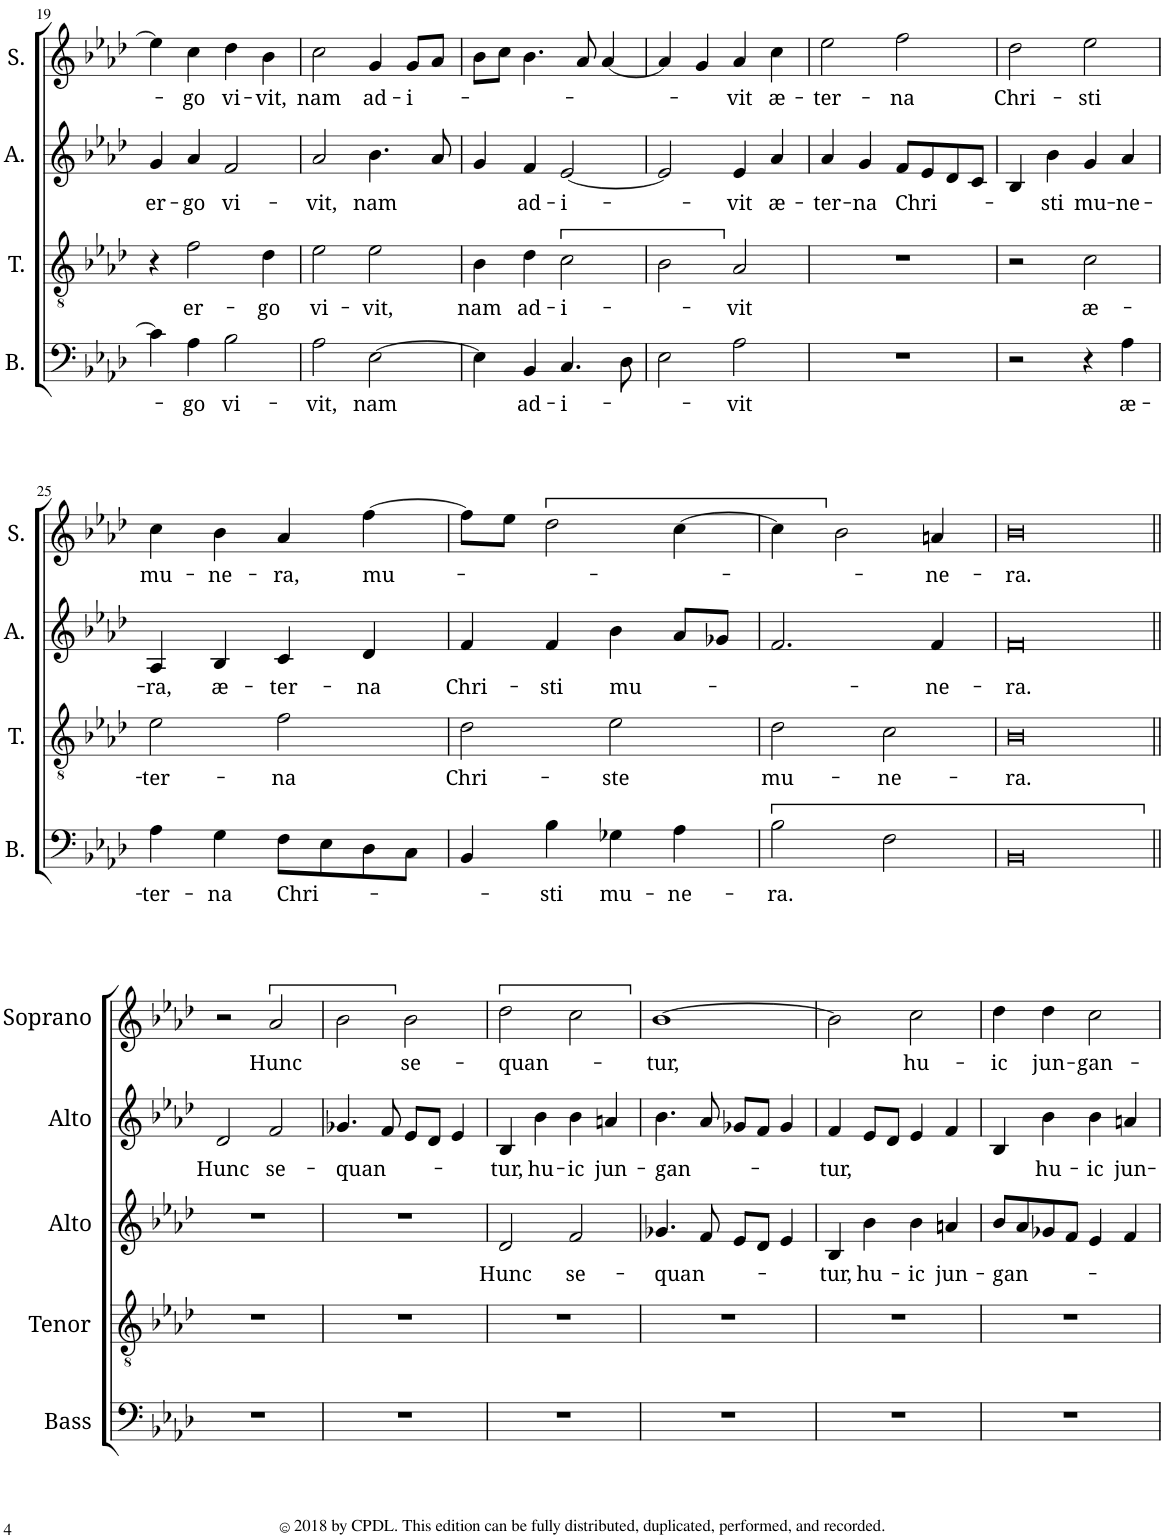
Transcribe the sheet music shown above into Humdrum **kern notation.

**kern	**text	**kern	**text	**kern	**text	**kern	**text	**kern	**text
*part5	*part5	*part4	*part4	*part3	*part3	*part2	*part2	*part1	*part1
*staff5	*staff5	*staff4	*staff4	*staff3	*staff3	*staff2	*staff2	*staff1	*staff1
*I"Bass	*	*I"Tenor	*	*I"Alto	*	*I"Alto	*	*I"Soprano	*
*I'B.	*	*I'T.	*	*I'A.	*	*I'A.	*	*I'S.	*
!!LO:PB:g=z
*clefF4	*	*clefGv2	*	*clefG2	*	*clefG2	*	*clefG2	*
*k[b-e-a-d-]	*	*k[b-e-a-d-]	*	*k[b-e-a-d-]	*	*k[b-e-a-d-]	*	*k[b-e-a-d-]	*
*M4/4	*	*M4/4	*	*M4/4	*	*M4/4	*	*M4/4	*
=19	=19	=19	=19	=19	=19	=19	=19	=19	=19
!	!	!	!	!	!	!	!LO:LY:b	!	!
4cn\]	.	4r	.	1r	.	4gn/	er-	4een\]	.
!	!LO:LY:b	!	!LO:LY:b	!	!	!	!LO:LY:b	!	!LO:LY:b
4An\	-go	2fn\	er-	.	.	4an/	-go	4ccn\	-go
!	!LO:LY:b	!	!	!	!	!	!LO:LY:b	!	!LO:LY:b
2Bn\	vi-	.	.	.	.	2fn/	vi-	4ddn\	vi-
!	!	!	!LO:LY:b	!	!	!	!	!	!LO:LY:b
.	.	4dn\	-go	.	.	.	.	4bn\	-vit,
=20	=20	=20	=20	=20	=20	=20	=20	=20	=20
!	!LO:LY:b	!	!LO:LY:b	!	!	!	!LO:LY:b	!	!LO:LY:b
2An\	vit,	2en\	vi-	1r	.	2an/	-vit,	2ccn\	nam
!	!LO:LY:b	!	!LO:LY:b	!	!	!	!LO:LY:b	!	!LO:LY:b
[2En\	nam	2en\	-vit,	.	.	4.bn\	nam	4gn/	ad-
!	!	!	!	!	!	!	!	!	!LO:LY:b
.	.	.	.	.	.	.	.	8gn/L	-i-
.	.	.	.	.	.	8an/	.	8an/J	.
=21	=21	=21	=21	=21	=21	=21	=21	=21	=21
!	!	!	!LO:LY:b	!	!	!	!	!	!
4En\]	.	4Bn\	nam	1r	.	4gn/	.	8bn\L	.
.	.	.	.	.	.	.	.	8ccn\J	.
!	!LO:LY:b	!	!LO:LY:b	!	!	!	!LO:LY:b	!	!
4BBn/	ad-	4dn\	ad-	.	.	4fn/	ad-	4.bn\	.
!	!LO:LY:b	!	!LO:LY:b	!	!	!	!LO:LY:b	!	!
4.Cn/	-i-	2cn\	-i-	.	.	[2en/	-i-	.	.
.	.	.	.	.	.	.	.	8an/	.
.	.	.	.	.	.	.	.	[4an/	.
8Dn\	.	.	.	.	.	.	.	.	.
=22	=22	=22	=22	=22	=22	=22	=22	=22	=22
2En\	.	2Bn\	.	1r	.	2en/]	.	4an/]	.
.	.	.	.	.	.	.	.	4gn/	.
!	!LO:LY:b	!	!LO:LY:b	!	!	!	!LO:LY:b	!	!LO:LY:b
2An\	-vit	2An/	vit	.	.	4en/	-vit	4an/	-vit
!	!	!	!	!	!	!	!LO:LY:b	!	!LO:LY:b
.	.	.	.	.	.	4an/	æ-	4ccn\	æ-
=23	=23	=23	=23	=23	=23	=23	=23	=23	=23
!	!	!	!	!	!	!	!LO:LY:b	!	!LO:LY:b
1r	.	1r	.	1r	.	4an/	-ter-	2een\	-ter-
!	!	!	!	!	!	!	!LO:LY:b	!	!
.	.	.	.	.	.	4gn/	-na	.	.
!	!	!	!	!	!	!	!LO:LY:b	!	!LO:LY:b
.	.	.	.	.	.	8fn/L	Chri-	2ffn\	-na
.	.	.	.	.	.	8en/	.	.	.
.	.	.	.	.	.	8dn/	.	.	.
.	.	.	.	.	.	8cn/J	.	.	.
=24	=24	=24	=24	=24	=24	=24	=24	=24	=24
!	!	!	!	!	!	!	!	!	!LO:LY:b
2r	.	2r	.	1r	.	4Bn/	.	2ddn\	Chri-
!	!	!	!	!	!	!	!LO:LY:b	!	!
.	.	.	.	.	.	4bn\	-sti	.	.
!	!	!	!LO:LY:b	!	!	!	!LO:LY:b	!	!LO:LY:b
4r	.	2cn\	æ-	.	.	4gn/	mu-	2een\	-sti
!	!LO:LY:b	!	!	!	!	!	!LO:LY:b	!	!
4An\	æ-	.	.	.	.	4an/	-ne-	.	.
!!LO:LB:g=z
=25	=25	=25	=25	=25	=25	=25	=25	=25	=25
!	!LO:LY:b	!	!LO:LY:b	!	!	!	!LO:LY:b	!	!LO:LY:b
4An\	-ter-	2en\	-ter-	1r	.	4An/	-ra,	4ccn\	mu-
!	!LO:LY:b	!	!	!	!	!	!LO:LY:b	!	!LO:LY:b
4Gn\	-na	.	.	.	.	4Bn/	æ-	4bn\	-ne-
!	!LO:LY:b	!	!LO:LY:b	!	!	!	!LO:LY:b	!	!LO:LY:b
8Fn\L	Chri-	2fn\	-na	.	.	4cn/	-ter-	4an/	-ra,
8En\	.	.	.	.	.	.	.	.	.
!	!	!	!	!	!	!	!LO:LY:b	!	!LO:LY:b
8Dn\	.	.	.	.	.	4dn/	-na	[4ffn\	mu-
8Cn\J	.	.	.	.	.	.	.	.	.
=26	=26	=26	=26	=26	=26	=26	=26	=26	=26
!	!	!	!LO:LY:b	!	!	!	!LO:LY:b	!	!
4BBn/	.	2dn\	Chri-	1r	.	4fn/	Chri-	8ffn\L]	.
.	.	.	.	.	.	.	.	8een\J	.
!	!LO:LY:b	!	!	!	!	!	!LO:LY:b	!	!
4Bn\	-sti	.	.	.	.	4fn/	-sti	2ddn\	.
!	!LO:LY:b	!	!LO:LY:b	!	!	!	!LO:LY:b	!	!
4Gn\	mu-	2en\	-ste	.	.	4bn\	mu-	.	.
!	!LO:LY:b	!	!	!	!	!	!	!	!
4An\	-ne-	.	.	.	.	8an/L	.	[4ccn\	.
.	.	.	.	.	.	8gn/J	.	.	.
=27	=27	=27	=27	=27	=27	=27	=27	=27	=27
!	!LO:LY:b	!	!LO:LY:b	!	!	!	!	!	!
2Bn\	-ra.	2dn\	mu-	1r	.	2.fn/	.	4ccn\]	.
.	.	.	.	.	.	.	.	2bn\	.
!	!	!	!LO:LY:b	!	!	!	!	!	!
2Fn\	.	2cn\	-ne-	.	.	.	.	.	.
!	!	!	!	!	!	!	!LO:LY:b	!	!LO:LY:b
.	.	.	.	.	.	4fn/	ne-	4an/	-ne-
=28	=28	=28	=28	=28	=28	=28	=28	=28	=28
!	!	!	!LO:LY:b	!	!	!	!LO:LY:b	!	!LO:LY:b
1BBn	.	1Bn	-ra.	1r	.	1fn	-ra.	1bn	-ra.
!!LO:LB:g=z
=1||	=1||	=1||	=1||	=1||	=1||	=1||	=1||	=1||	=1||
*k[b-e-a-d-]	*	*k[b-e-a-d-]	*	*k[b-e-a-d-]	*	*k[b-e-a-d-]	*	*k[b-e-a-d-]	*
!	!	!	!	!	!	!	!LO:LY:b	!	!
1r	.	1r	.	1r	.	2dn/	Hunc	2r	.
!	!	!	!	!	!	!	!LO:LY:b	!	!LO:LY:b
.	.	.	.	.	.	2fn/	se-	2an/	Hunc
=2	=2	=2	=2	=2	=2	=2	=2	=2	=2
!	!	!	!	!	!	!	!LO:LY:b	!	!
1r	.	1r	.	1r	.	4.gn/	-quan-	2bn\	.
.	.	.	.	.	.	8fn/	.	.	.
!	!	!	!	!	!	!	!	!	!LO:LY:b
.	.	.	.	.	.	8en/L	.	2bn\	se-
.	.	.	.	.	.	8dn/J	.	.	.
.	.	.	.	.	.	4en/	.	.	.
=3	=3	=3	=3	=3	=3	=3	=3	=3	=3
!	!	!	!	!	!LO:LY:b	!	!LO:LY:b	!	!LO:LY:b
1r	.	1r	.	2dn/	Hunc	4Bn/	-tur,	2ddn\	-quan-
!	!	!	!	!	!	!	!LO:LY:b	!	!
.	.	.	.	.	.	4bn\	hu-	.	.
!	!	!	!	!	!LO:LY:b	!	!LO:LY:b	!	!
.	.	.	.	2fn/	se-	4bn\	-ic	2ccn\	.
!	!	!	!	!	!	!	!LO:LY:b	!	!
.	.	.	.	.	.	4an/	jun-	.	.
=4	=4	=4	=4	=4	=4	=4	=4	=4	=4
!	!	!	!	!	!LO:LY:b	!	!LO:LY:b	!	!LO:LY:b
1r	.	1r	.	4.gn/	-quan-	4.bn\	-gan-	[1bn	-tur,
.	.	.	.	8fn/	.	8an/	.	.	.
.	.	.	.	8en/L	.	8gn/L	.	.	.
.	.	.	.	8dn/J	.	8fn/J	.	.	.
.	.	.	.	4en/	.	4gn/	.	.	.
=5	=5	=5	=5	=5	=5	=5	=5	=5	=5
!	!	!	!	!	!LO:LY:b	!	!LO:LY:b	!	!
1r	.	1r	.	4Bn/	-tur,	4fn/	-tur,	2bn\]	.
!	!	!	!	!	!LO:LY:b	!	!	!	!
.	.	.	.	4bn\	hu-	8en/L	.	.	.
.	.	.	.	.	.	8dn/J	.	.	.
!	!	!	!	!	!LO:LY:b	!	!	!	!LO:LY:b
.	.	.	.	4bn\	-ic	4en/	.	2ccn\	hu-
!	!	!	!	!	!LO:LY:b	!	!	!	!
.	.	.	.	4an/	jun-	4fn/	.	.	.
=6	=6	=6	=6	=6	=6	=6	=6	=6	=6
!	!	!	!	!	!LO:LY:b	!	!	!	!LO:LY:b
1r	.	1r	.	8bn/L	-gan-	4Bn/	.	4ddn\	-ic
.	.	.	.	8an/	.	.	.	.	.
!	!	!	!	!	!	!	!LO:LY:b	!	!LO:LY:b
.	.	.	.	8gn/	.	4bn\	hu-	4ddn\	jun-
.	.	.	.	8fn/J	.	.	.	.	.
!	!	!	!	!	!	!	!LO:LY:b	!	!LO:LY:b
.	.	.	.	4en/	.	4bn\	-ic	2ccn\	-gan-
!	!	!	!	!	!	!	!LO:LY:b	!	!
.	.	.	.	4fn/	.	4an/	jun-	.	.
=	=	=	=	=	=	=	=	=	=
*-	*-	*-	*-	*-	*-	*-	*-	*-	*-
